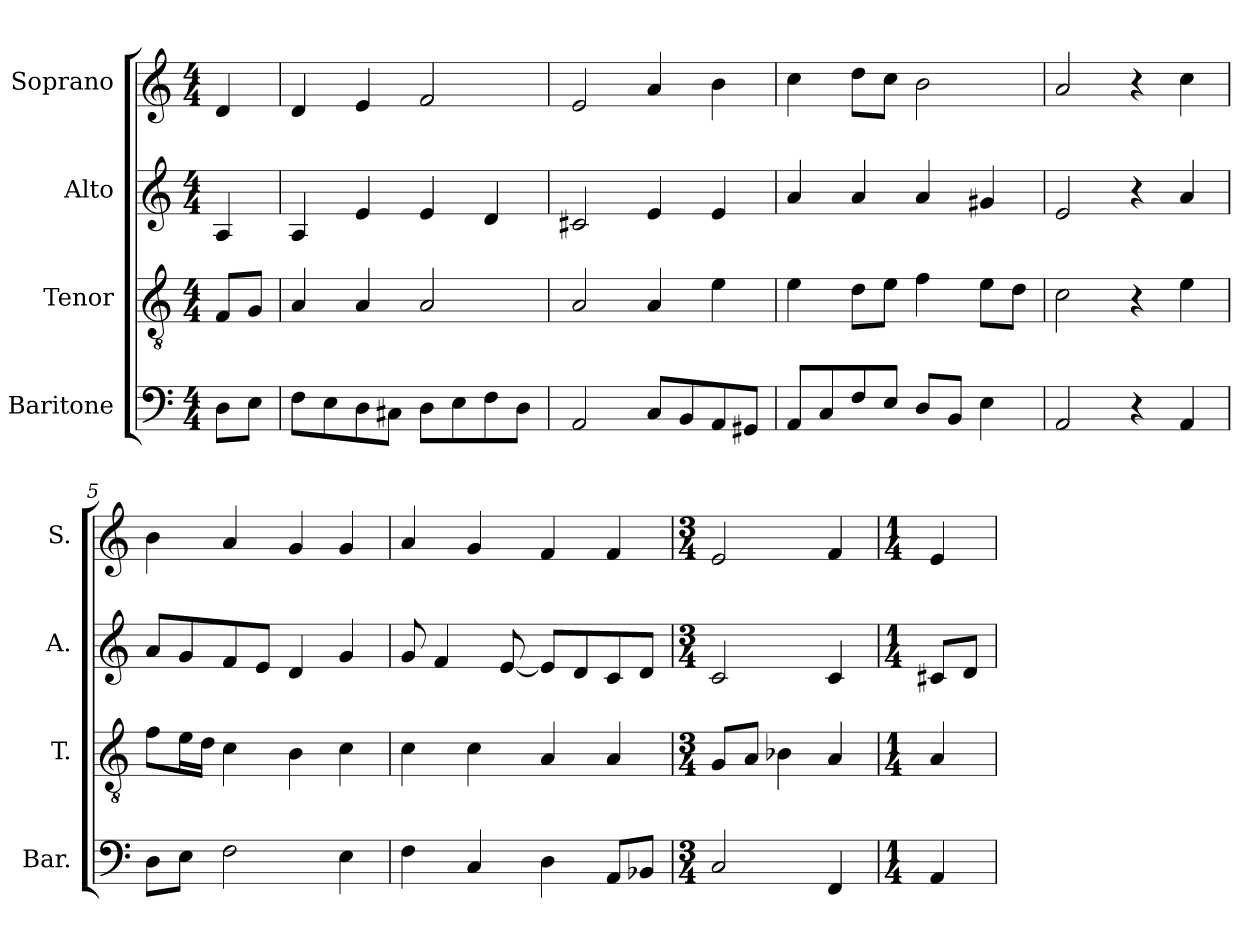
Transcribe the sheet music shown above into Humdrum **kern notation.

**kern	**kern	**kern	**kern
*part4	*part3	*part2	*part1
*staff4	*staff3	*staff2	*staff1
*I"Baritone	*I"Tenor	*I"Alto	*I"Soprano
*I'Bar.	*I'T.	*I'A.	*I'S.
*clefF4	*clefGv2	*clefG2	*clefG2
*k[]	*k[]	*k[]	*k[]
*M4/4	*M4/4	*M4/4	*M4/4
*MM120	*MM120	*MM120	*MM120
=	=	=	=
8D\L	8F/L	4A/	4d/
8E\J	8G/J	.	.
=1	=1	=1	=1
8F\L	4A/	4A/	4d/
8E\	.	.	.
8D\	4A/	4e/	4e/
8C#X\J	.	.	.
8D\L	2A/	4e/	2f/
8E\	.	.	.
8F\	.	4d/	.
8D\J	.	.	.
=2	=2	=2	=2
2AA/	2A/	2c#X/	2e/
8C/L	4A/	4e/	4a/
8BB/	.	.	.
8AA/	4e\	4e/	4b\
8GG#X/J	.	.	.
=3	=3	=3	=3
8AA/L	4e\	4a/	4cc\
8C/	.	.	.
8F/	8d\L	4a/	8dd\L
8E/J	8e\J	.	8cc\J
8D/L	4f\	4a/	2b\
8BB/J	.	.	.
4E\	8e\L	4g#X/	.
.	8d\J	.	.
=4	=4	=4	=4
2AA/	2c\	2e/	2a/
4r	4r	4r	4r
4AA/	4e\	4a/	4cc\
=5	=5	=5	=5
8D\L	8f\L	8a/L	4b\
8E\J	16e\L	8g/	.
.	16d\JJ	.	.
2F\	4c\	8f/	4a/
.	.	8e/J	.
.	4B\	4d/	4g/
4E\	4c\	4g/	4g/
!!LO:LB:g=z
=6	=6	=6	=6
4F\	4c\	8g/	4a/
.	.	4f/	.
4C/	4c\	.	4g/
.	.	[8e/	.
4D\	4A/	8e/L]	4f/
.	.	8d/	.
8AA/L	4A/	8c/	4f/
8BB-X/J	.	8d/J	.
=7	=7	=7	=7
*M3/4	*M3/4	*M3/4	*M3/4
2C/	8G/L	2c/	2e/
.	8A/J	.	.
.	4B-X\	.	.
4FF/	4A/	4c/	4f/
=8	=8	=8	=8
*M1/4	*M1/4	*M1/4	*M1/4
4AA/	4A/	8c#X/L	4e/
.	.	8d/J	.
=	=	=	=
*-	*-	*-	*-
